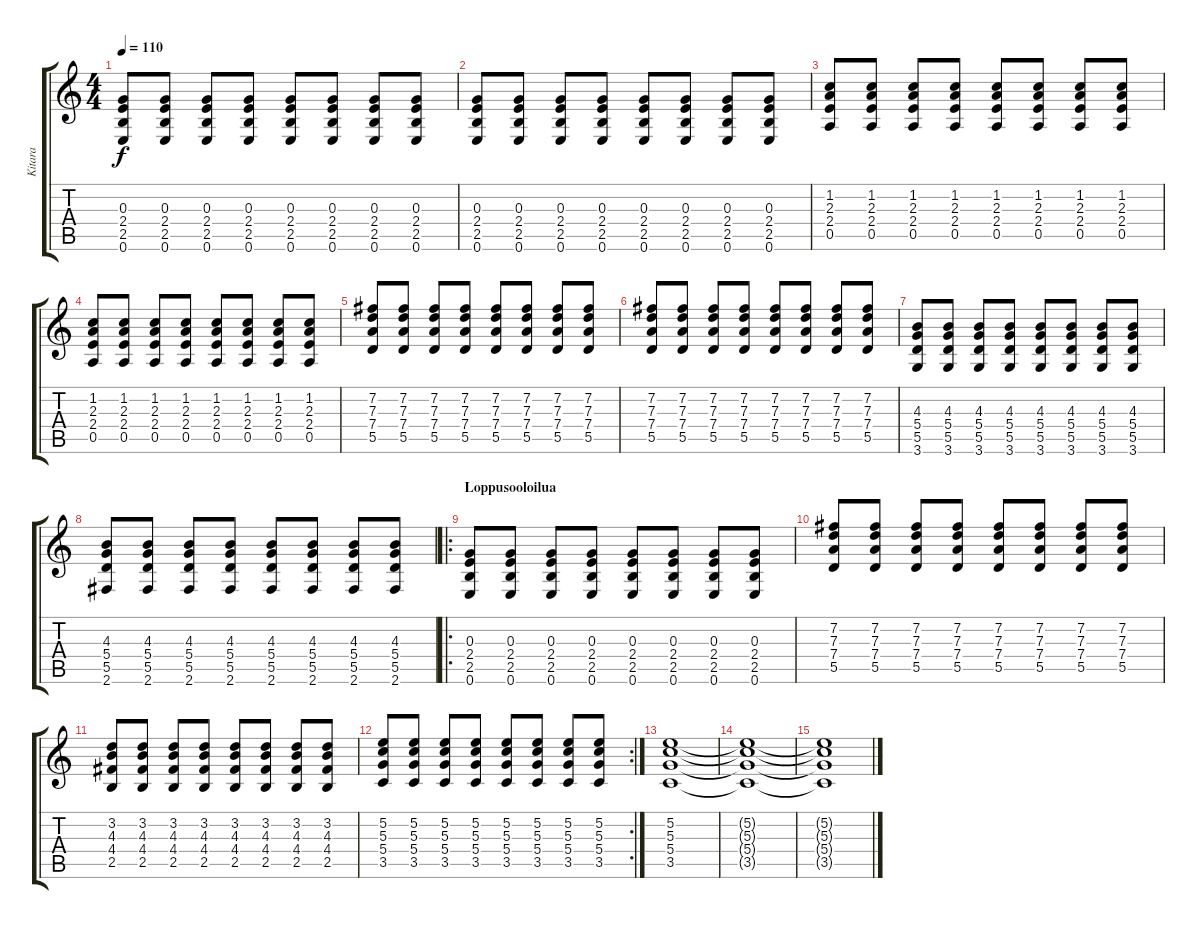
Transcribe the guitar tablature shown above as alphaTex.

\track ("Kitara" "Kitara") {instrument electricguitarjazz}
\staff {score tabs}
\tuning (E4 B3 G3 D3 A2 E2) {hide}
\ts (4 4)
\tempo 110
\clef g2
\ks c
(0.3 2.4 2.5 0.6).8{dy f} (0.3 2.4 2.5 0.6).8 (0.3 2.4 2.5 0.6).8 (0.3 2.4 2.5 0.6).8 (0.3 2.4 2.5 0.6).8 (0.3 2.4 2.5 0.6).8 (0.3 2.4 2.5 0.6).8 (0.3 2.4 2.5 0.6).8 |
(0.3 2.4 2.5 0.6).8 (0.3 2.4 2.5 0.6).8 (0.3 2.4 2.5 0.6).8 (0.3 2.4 2.5 0.6).8 (0.3 2.4 2.5 0.6).8 (0.3 2.4 2.5 0.6).8 (0.3 2.4 2.5 0.6).8 (0.3 2.4 2.5 0.6).8 |
(1.2 2.3 2.4 0.5).8 (1.2 2.3 2.4 0.5).8 (1.2 2.3 2.4 0.5).8 (1.2 2.3 2.4 0.5).8 (1.2 2.3 2.4 0.5).8 (1.2 2.3 2.4 0.5).8 (1.2 2.3 2.4 0.5).8 (1.2 2.3 2.4 0.5).8 |
(1.2 2.3 2.4 0.5).8 (1.2 2.3 2.4 0.5).8 (1.2 2.3 2.4 0.5).8 (1.2 2.3 2.4 0.5).8 (1.2 2.3 2.4 0.5).8 (1.2 2.3 2.4 0.5).8 (1.2 2.3 2.4 0.5).8 (1.2 2.3 2.4 0.5).8 |
(7.2 7.3 7.4 5.5).8 (7.2 7.3 7.4 5.5).8 (7.2 7.3 7.4 5.5).8 (7.2 7.3 7.4 5.5).8 (7.2 7.3 7.4 5.5).8 (7.2 7.3 7.4 5.5).8 (7.2 7.3 7.4 5.5).8 (7.2 7.3 7.4 5.5).8 |
(7.2 7.3 7.4 5.5).8 (7.2 7.3 7.4 5.5).8 (7.2 7.3 7.4 5.5).8 (7.2 7.3 7.4 5.5).8 (7.2 7.3 7.4 5.5).8 (7.2 7.3 7.4 5.5).8 (7.2 7.3 7.4 5.5).8 (7.2 7.3 7.4 5.5).8 |
(4.3 5.4 5.5 3.6).8 (4.3 5.4 5.5 3.6).8 (4.3 5.4 5.5 3.6).8 (4.3 5.4 5.5 3.6).8 (4.3 5.4 5.5 3.6).8 (4.3 5.4 5.5 3.6).8 (4.3 5.4 5.5 3.6).8 (4.3 5.4 5.5 3.6).8 |
(4.3 5.4 5.5 2.6).8 (4.3 5.4 5.5 2.6).8 (4.3 5.4 5.5 2.6).8 (4.3 5.4 5.5 2.6).8 (4.3 5.4 5.5 2.6).8 (4.3 5.4 5.5 2.6).8 (4.3 5.4 5.5 2.6).8 (4.3 5.4 5.5 2.6).8 |
\ro
\section ("" "Loppusooloilua")
(0.3 2.4 2.5 0.6).8 (0.3 2.4 2.5 0.6).8 (0.3 2.4 2.5 0.6).8 (0.3 2.4 2.5 0.6).8 (0.3 2.4 2.5 0.6).8 (0.3 2.4 2.5 0.6).8 (0.3 2.4 2.5 0.6).8 (0.3 2.4 2.5 0.6).8 |
(7.2 7.3 7.4 5.5).8 (7.2 7.3 7.4 5.5).8 (7.2 7.3 7.4 5.5).8 (7.2 7.3 7.4 5.5).8 (7.2 7.3 7.4 5.5).8 (7.2 7.3 7.4 5.5).8 (7.2 7.3 7.4 5.5).8 (7.2 7.3 7.4 5.5).8 |
(3.2 4.3 4.4 2.5).8 (3.2 4.3 4.4 2.5).8 (3.2 4.3 4.4 2.5).8 (3.2 4.3 4.4 2.5).8 (3.2 4.3 4.4 2.5).8 (3.2 4.3 4.4 2.5).8 (3.2 4.3 4.4 2.5).8 (3.2 4.3 4.4 2.5).8 |
\rc 2
(5.2 5.3 5.4 3.5).8 (5.2 5.3 5.4 3.5).8 (5.2 5.3 5.4 3.5).8 (5.2 5.3 5.4 3.5).8 (5.2 5.3 5.4 3.5).8 (5.2 5.3 5.4 3.5).8 (5.2 5.3 5.4 3.5).8 (5.2 5.3 5.4 3.5).8 |
(5.2 5.3 5.4 3.5).1 |
(5.2{t} 5.3{t} 5.4{t} 3.5{t}).1 |
(5.2{t} 5.3{t} 5.4{t} 3.5{t}).1
